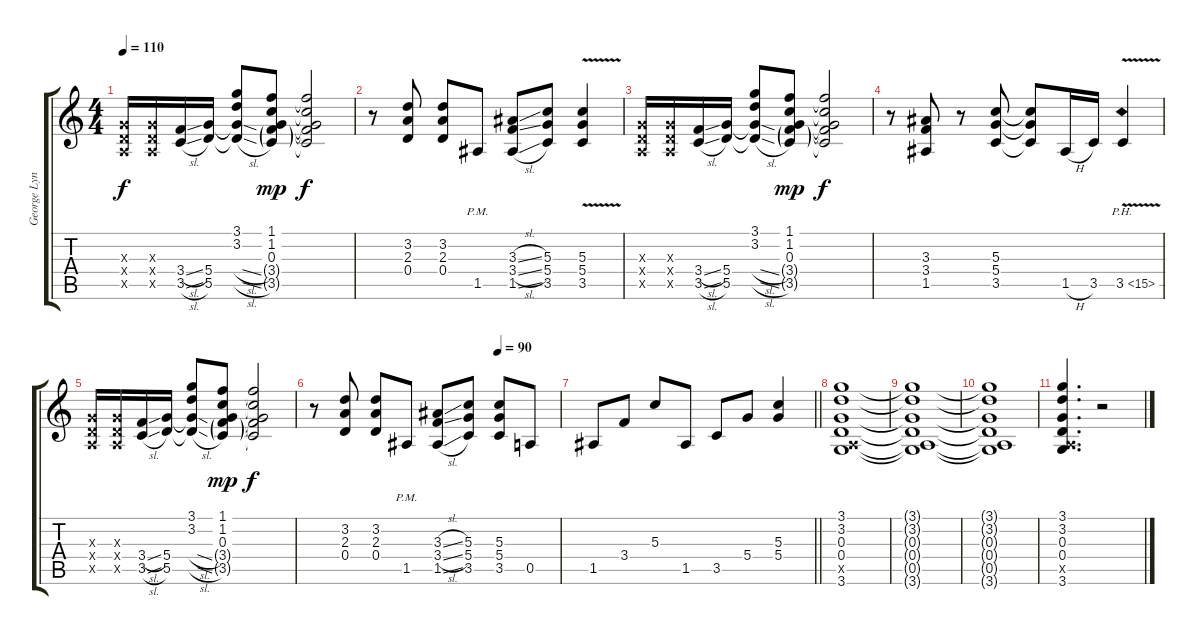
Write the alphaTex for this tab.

\track ("George Lynch Rhytym" "George Lyn") {instrument distortionguitar}
\staff {score tabs}
\tuning (E4 B3 G3 D3 A2 E2) {hide}
\ts (4 4)
\tempo 110
\clef g2
\ks c
(0.3{x} 0.4{x} 0.5{x}).16{dy f} (0.3{x} 0.4{x} 0.5{x}).16 (3.4{sl} 3.5{sl}).16 (5.4 5.5).16 (3.1 3.2 5.4{sl t} 5.5{sl t}).8 (1.1 1.2 0.3 3.4{g} 3.5{g}).8{dy mp} (1.1{t} 1.2{t} 0.3{t} 3.4{t} 3.5{t}).2{dy f} |
r.8 (3.2 2.3 0.4).8 (3.2 2.3 0.4).8 1.5{pm}.8 (3.3{sl} 3.4{sl} 1.5{sl}).8 (5.3 5.4 3.5).8 (5.3 5.4 3.5{v}).4 |
(0.3{x} 0.4{x} 0.5{x}).16 (0.3{x} 0.4{x} 0.5{x}).16 (3.4{sl} 3.5{sl}).16 (5.4 5.5).16 (3.1 3.2 5.4{sl t} 5.5{sl t}).8 (1.1 1.2 0.3 3.4{g} 3.5{g}).8{dy mp} (1.1{t} 1.2{t} 0.3{t} 3.4{t} 3.5{t}).2{dy f} |
r.8 (3.3 3.4 1.5).8 r.8 (5.3 5.4 3.5).8 (5.3{t} 5.4{t} 3.5{t}).8 1.5{h}.16 3.5.16 3.5{ph 12 v}.4 |
(0.3{x} 0.4{x} 0.5{x}).16 (0.3{x} 0.4{x} 0.5{x}).16 (3.4{sl} 3.5{sl}).16 (5.4 5.5).16 (3.1 3.2 5.4{sl t} 5.5{sl t}).8 (1.1 1.2 0.3 3.4{g} 3.5{g}).8{dy mp} (1.1{t} 1.2{t} 0.3{t} 3.4{t} 3.5{t}).2{dy f} |
\tempo (90 0.75)
r.8 (3.2 2.3 0.4).8 (3.2 2.3 0.4).8 1.5{pm}.8 (3.3{sl} 3.4{sl} 1.5{sl}).8 (5.3 5.4 3.5).8 (5.3 5.4 3.5).8 0.5.8 |
\barLineRight lightlight
1.5.8 3.4.8 5.3.8 1.5.8 3.5.8 5.4.8 (5.3 5.4).4 |
(3.1 3.2 0.3 0.4 0.5{x} 3.6).1 |
(3.1{t} 3.2{t} 0.3{t} 0.4{t} 0.5{t} 3.6{t}).1 |
(3.1{t} 3.2{t} 0.3{t} 0.4{t} 0.5{t} 3.6{t}).1 |
(3.1 3.2 0.3 0.4 0.5{x} 3.6).4{d} r.2
